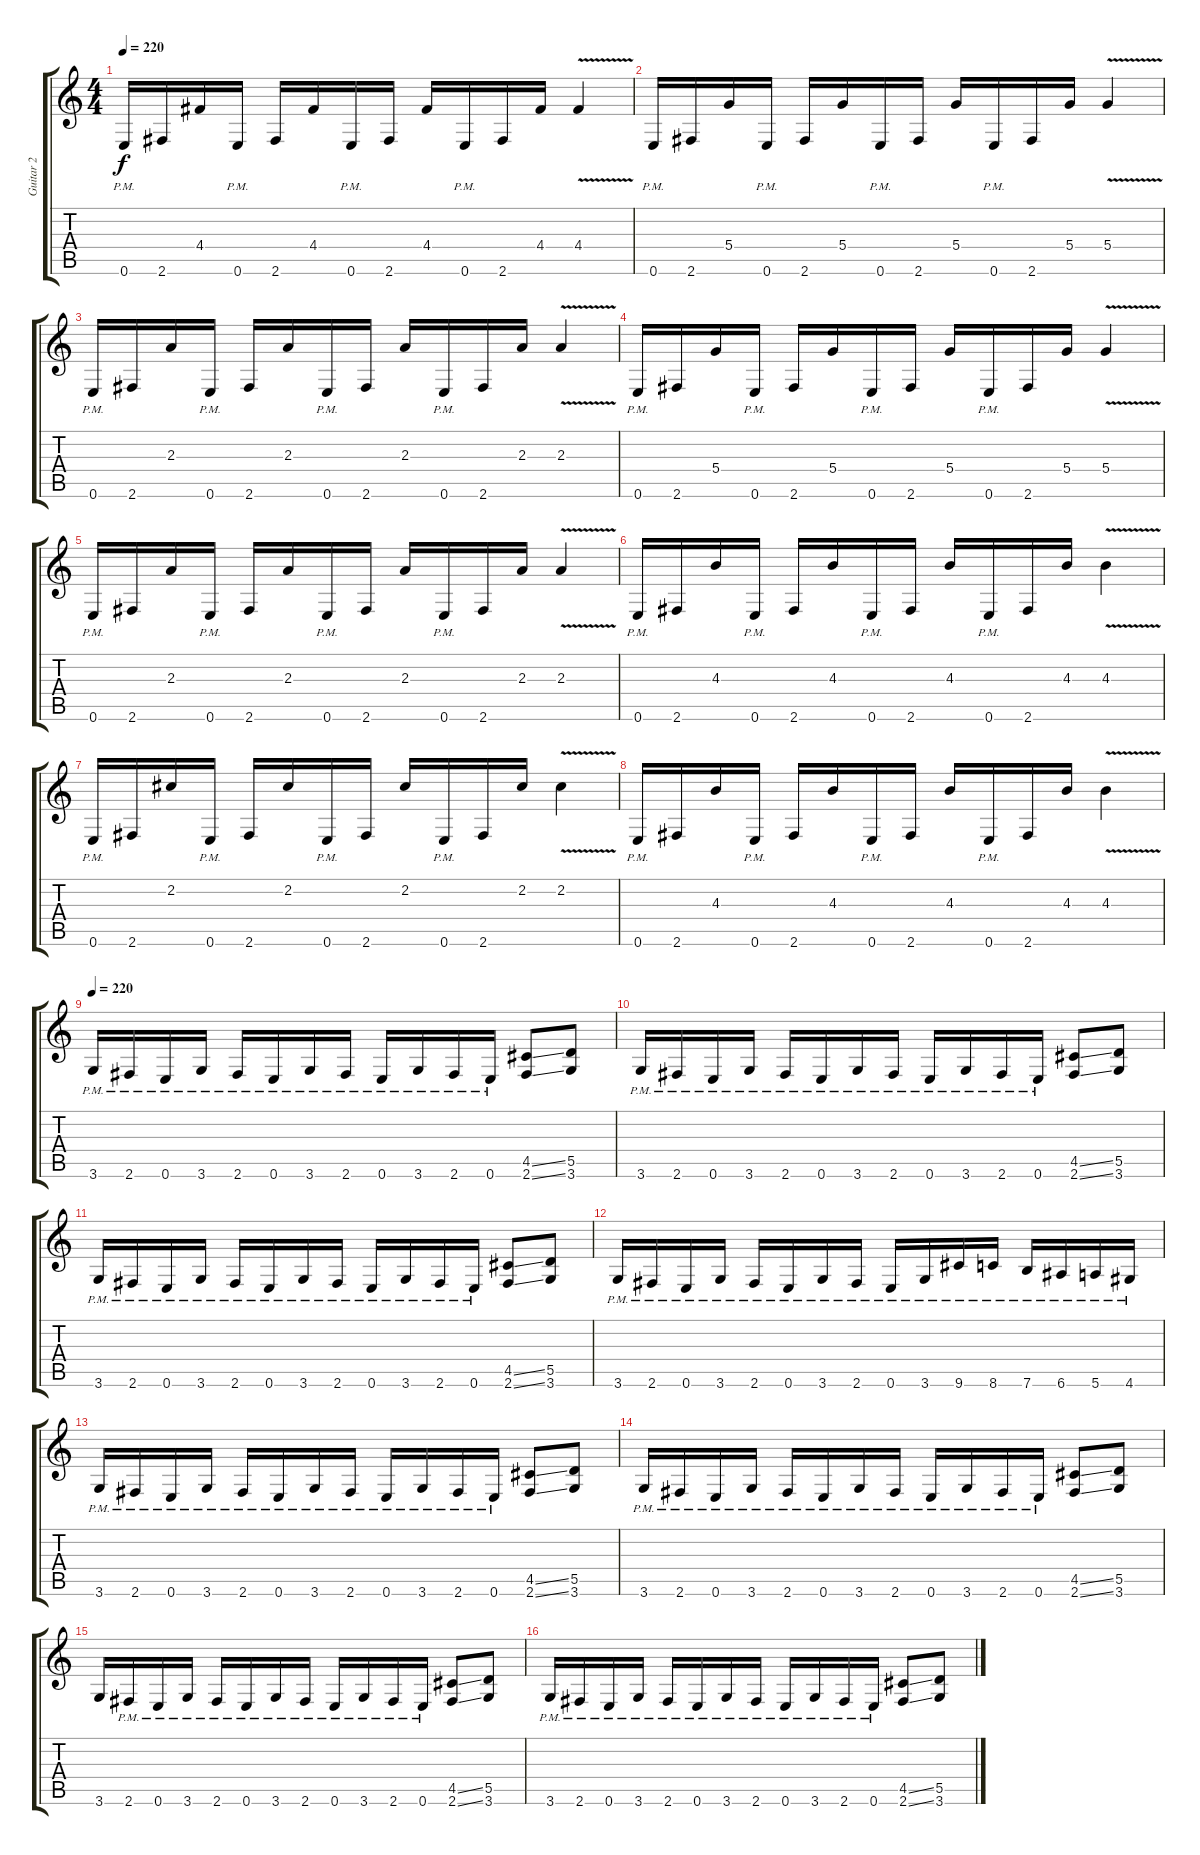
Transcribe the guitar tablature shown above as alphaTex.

\track ("Guitar 2" "Guitar 2") {instrument distortionguitar}
\staff {score tabs}
\tuning (E4 B3 G3 D3 A2 E2) {hide}
\ts (4 4)
\tempo 220
\clef g2
\ks c
0.6{pm}.16{dy f} 2.6.16 4.4.16 0.6{pm}.16 2.6.16 4.4.16 0.6{pm}.16 2.6.16 4.4.16 0.6{pm}.16 2.6.16 4.4.16 4.4{v}.4 |
0.6{pm}.16 2.6.16 5.4.16 0.6{pm}.16 2.6.16 5.4.16 0.6{pm}.16 2.6.16 5.4.16 0.6{pm}.16 2.6.16 5.4.16 5.4{v}.4 |
0.6{pm}.16 2.6.16 2.3.16 0.6{pm}.16 2.6.16 2.3.16 0.6{pm}.16 2.6.16 2.3.16 0.6{pm}.16 2.6.16 2.3.16 2.3{v}.4 |
0.6{pm}.16 2.6.16 5.4.16 0.6{pm}.16 2.6.16 5.4.16 0.6{pm}.16 2.6.16 5.4.16 0.6{pm}.16 2.6.16 5.4.16 5.4{v}.4 |
0.6{pm}.16 2.6.16 2.3.16 0.6{pm}.16 2.6.16 2.3.16 0.6{pm}.16 2.6.16 2.3.16 0.6{pm}.16 2.6.16 2.3.16 2.3{v}.4 |
0.6{pm}.16 2.6.16 4.3.16 0.6{pm}.16 2.6.16 4.3.16 0.6{pm}.16 2.6.16 4.3.16 0.6{pm}.16 2.6.16 4.3.16 4.3{v}.4 |
0.6{pm}.16 2.6.16 2.2.16 0.6{pm}.16 2.6.16 2.2.16 0.6{pm}.16 2.6.16 2.2.16 0.6{pm}.16 2.6.16 2.2.16 2.2{v}.4 |
0.6{pm}.16 2.6.16 4.3.16 0.6{pm}.16 2.6.16 4.3.16 0.6{pm}.16 2.6.16 4.3.16 0.6{pm}.16 2.6.16 4.3.16 4.3{v}.4 |
\tempo 220
3.6{pm}.16 2.6{pm}.16 0.6{pm}.16 3.6{pm}.16 2.6{pm}.16 0.6{pm}.16 3.6{pm}.16 2.6{pm}.16 0.6{pm}.16 3.6{pm}.16 2.6{pm}.16 0.6{pm}.16 (4.5{ss} 2.6{ss}).8 (5.5 3.6).8 |
3.6{pm}.16 2.6{pm}.16 0.6{pm}.16 3.6{pm}.16 2.6{pm}.16 0.6{pm}.16 3.6{pm}.16 2.6{pm}.16 0.6{pm}.16 3.6{pm}.16 2.6{pm}.16 0.6{pm}.16 (4.5{ss} 2.6{ss}).8 (5.5 3.6).8 |
3.6{pm}.16 2.6{pm}.16 0.6{pm}.16 3.6{pm}.16 2.6{pm}.16 0.6{pm}.16 3.6{pm}.16 2.6{pm}.16 0.6{pm}.16 3.6{pm}.16 2.6{pm}.16 0.6{pm}.16 (4.5{ss} 2.6{ss}).8 (5.5 3.6).8 |
3.6{pm}.16 2.6{pm}.16 0.6{pm}.16 3.6{pm}.16 2.6{pm}.16 0.6{pm}.16 3.6{pm}.16 2.6{pm}.16 0.6{pm}.16 3.6{pm}.16 9.6{pm}.16 8.6{pm}.16 7.6{pm}.16 6.6{pm}.16 5.6{pm}.16 4.6{pm}.16 |
3.6{pm}.16 2.6{pm}.16 0.6{pm}.16 3.6{pm}.16 2.6{pm}.16 0.6{pm}.16 3.6{pm}.16 2.6{pm}.16 0.6{pm}.16 3.6{pm}.16 2.6{pm}.16 0.6{pm}.16 (4.5{ss} 2.6{ss}).8 (5.5 3.6).8 |
3.6{pm}.16 2.6{pm}.16 0.6{pm}.16 3.6{pm}.16 2.6{pm}.16 0.6{pm}.16 3.6{pm}.16 2.6{pm}.16 0.6{pm}.16 3.6{pm}.16 2.6{pm}.16 0.6{pm}.16 (4.5{ss} 2.6{ss}).8 (5.5 3.6).8 |
3.6.16 2.6{pm}.16 0.6{pm}.16 3.6{pm}.16 2.6{pm}.16 0.6{pm}.16 3.6{pm}.16 2.6{pm}.16 0.6{pm}.16 3.6{pm}.16 2.6{pm}.16 0.6{pm}.16 (4.5{ss} 2.6{ss}).8 (5.5 3.6).8 |
3.6{pm}.16 2.6{pm}.16 0.6{pm}.16 3.6{pm}.16 2.6{pm}.16 0.6{pm}.16 3.6{pm}.16 2.6{pm}.16 0.6{pm}.16 3.6{pm}.16 2.6{pm}.16 0.6{pm}.16 (4.5{ss} 2.6{ss}).8 (5.5 3.6).8
